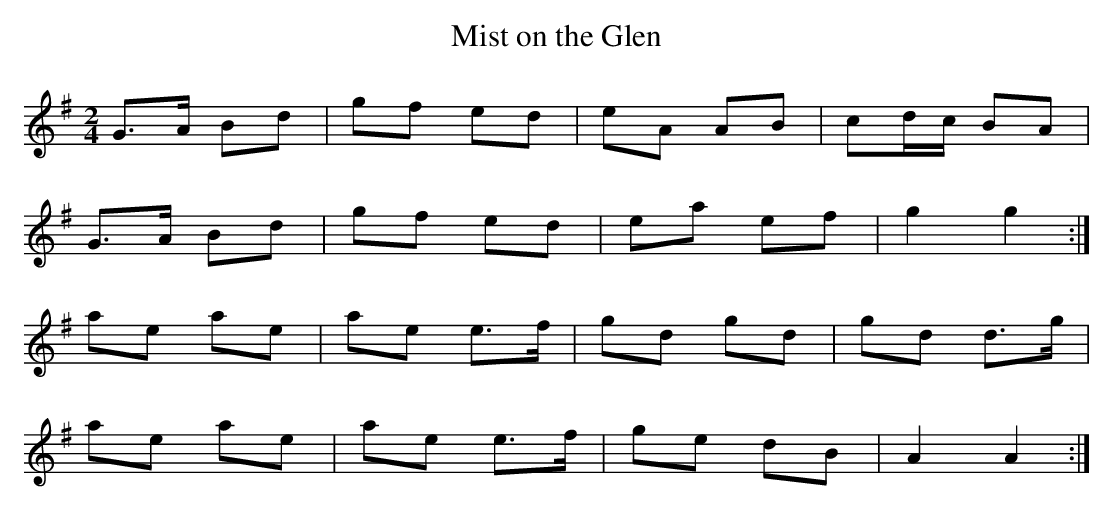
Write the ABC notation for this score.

X:1
T:Mist on the Glen
M:2/4
L:1/16
K:G Major
G3A B2d2|g2f2 e2d2|e2A2 A2B2|c2dc B2A2|!
G3A B2d2|g2f2 e2d2|e2a2 e2f2|g4 g4:|!
a2e2 a2e2|a2e2 e3f|g2d2 g2d2|g2d2 d3g|!
a2e2 a2e2|a2e2 e3f|g2e2 d2B2|A4 A4:|!
